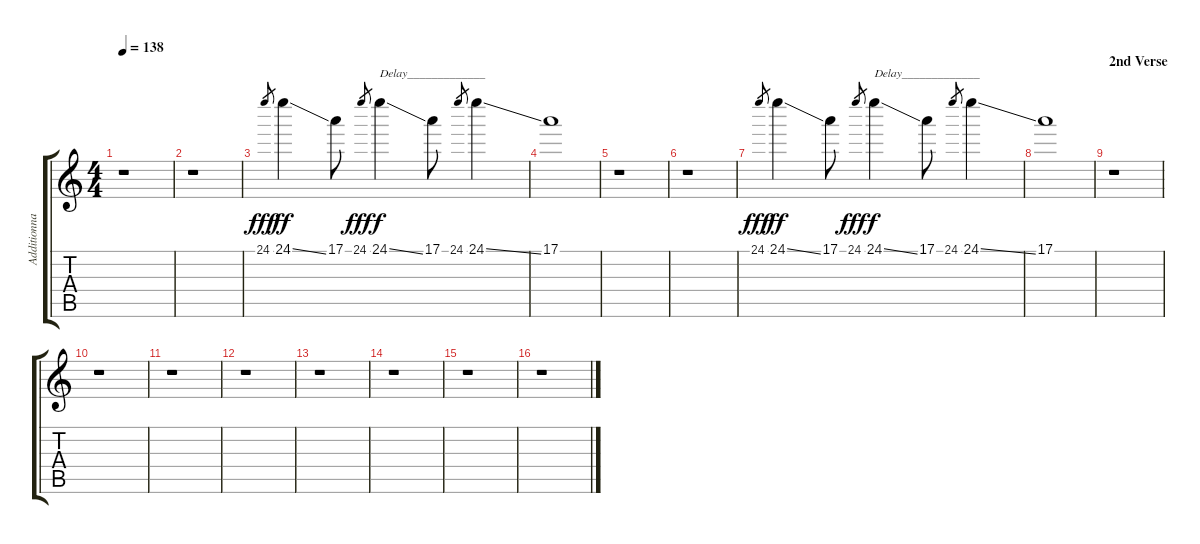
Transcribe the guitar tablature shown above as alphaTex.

\track ("Additionnal Guitar" "Additionna") {instrument distortionguitar}
\staff {score tabs}
\tuning (E4 B3 G3 D3 A2 E2) {hide}
\ts (4 4)
\tempo 138
\clef g2
\ks c
r.1{dy f} |
r.1 |
24.1.8{gr dy fff} 24.1{ss}.4{dy ff volume 14} 17.1.8 24.1.8{gr dy fff} 24.1{ss}.4{txt "Delay_____________" dy f} 17.1.8 24.1.8{gr} 24.1{ss}.4 |
17.1.1 |
r.1 |
r.1 |
24.1.8{gr dy fff} 24.1{ss}.4{dy ff volume 14} 17.1.8 24.1.8{gr dy fff} 24.1{ss}.4{txt "Delay_____________" dy f} 17.1.8 24.1.8{gr} 24.1{ss}.4 |
17.1.1 |
\section ("" "2nd Verse")
r.1 |
r.1 |
r.1 |
r.1 |
r.1 |
r.1 |
r.1 |
r.1
